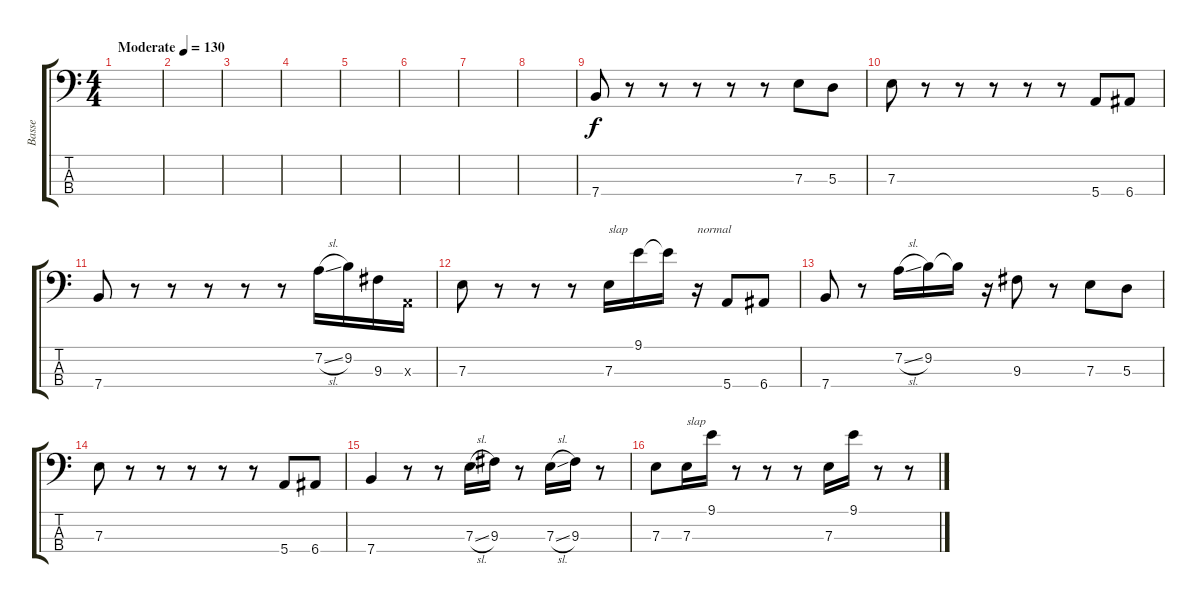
\track ("Basse" "Basse") {instrument electricbasspick}
\staff {score tabs}
\tuning (G2 D2 A1 E1) {hide}
\ts (4 4)
\tempo (130 "Moderate")
\clef f4
\ks c
|
|
|
|
|
|
|
|
7.4.8 r.8 r.8 r.8 r.8 r.8 7.3.8 5.3.8 |
7.3.8 r.8 r.8 r.8 r.8 r.8 5.4.8 6.4.8 |
7.4.8 r.8 r.8 r.8 r.8 r.8 7.2{sl}.16 9.2.16 9.3.16 0.3{x}.16 |
7.3.8 r.8 r.8 r.8 7.3.16{txt "slap"} 9.1.16 9.1{t}.16 r.16{txt "normal"} 5.4.8 6.4.8 |
7.4.8 r.8 7.2{sl}.16 9.2.16 9.2{t}.16 r.16 9.3.8 r.8 7.3.8 5.3.8 |
7.3.8 r.8 r.8 r.8 r.8 r.8 5.4.8 6.4.8 |
7.4.4 r.8 r.8 7.3{sl}.16 9.3.16 r.8 7.3{sl}.16 9.3.16 r.8 |
7.3.8 7.3.16{txt "slap"} 9.1.16 r.8 r.8 r.8 7.3.16 9.1.16 r.8 r.8
